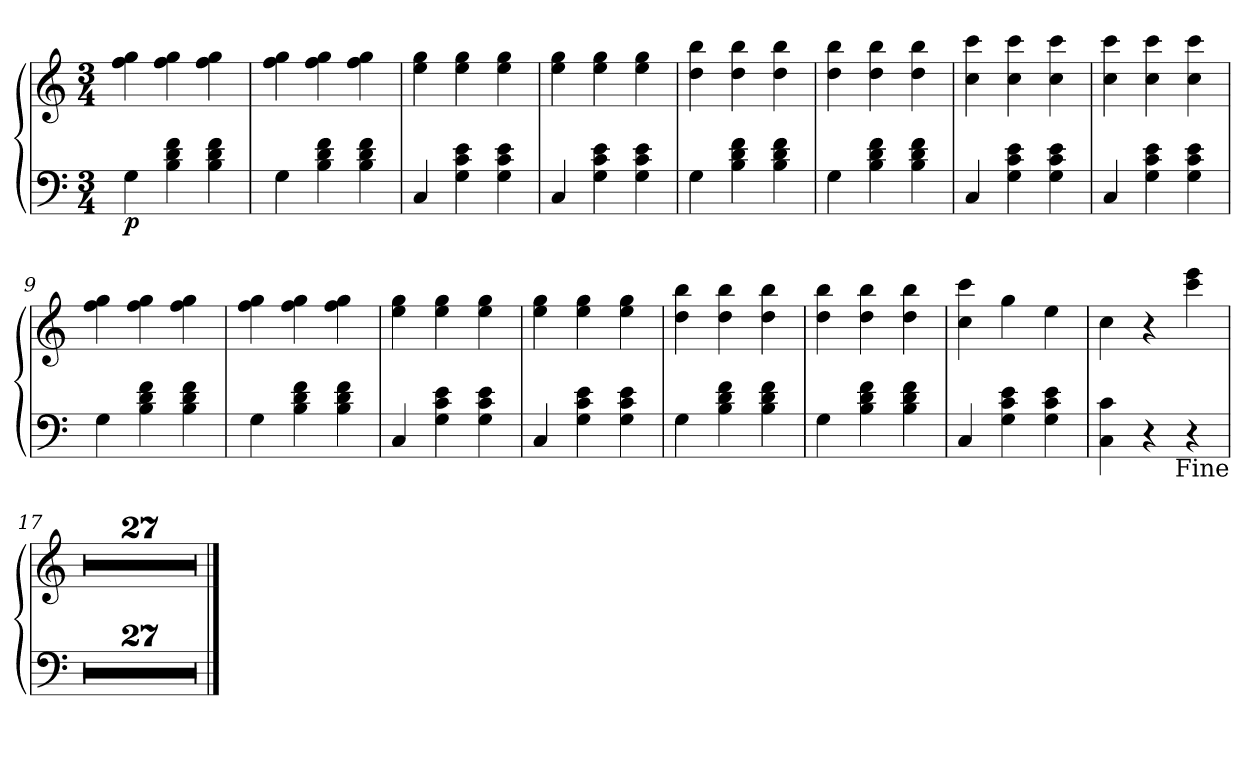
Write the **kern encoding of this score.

**kern	**kern	**dynam
*part1	*part1	*part1
*staff2	*staff1	*staff1/2
*clefF4	*clefG2	*
*k[]	*k[]	*
*M3/4	*M3/4	*
=1	=1	=1
!	!	!LO:DY:b=2
4G\	4ff\ 4gg\	p
4B\ 4d\ 4f\	4ff\ 4gg\	.
4B\ 4d\ 4f\	4ff\ 4gg\	.
=2	=2	=2
4G\	4ff\ 4gg\	.
4B\ 4d\ 4f\	4ff\ 4gg\	.
4B\ 4d\ 4f\	4ff\ 4gg\	.
=3	=3	=3
4C/	4ee\ 4gg\	.
4G\ 4c\ 4e\	4ee\ 4gg\	.
4G\ 4c\ 4e\	4ee\ 4gg\	.
=4	=4	=4
4C/	4ee\ 4gg\	.
4G\ 4c\ 4e\	4ee\ 4gg\	.
4G\ 4c\ 4e\	4ee\ 4gg\	.
=5	=5	=5
4G\	4dd\ 4bb\	.
4B\ 4d\ 4f\	4dd\ 4bb\	.
4B\ 4d\ 4f\	4dd\ 4bb\	.
=6	=6	=6
4G\	4dd\ 4bb\	.
4B\ 4d\ 4f\	4dd\ 4bb\	.
4B\ 4d\ 4f\	4dd\ 4bb\	.
=7	=7	=7
4C/	4cc\ 4ccc\	.
4G\ 4c\ 4e\	4cc\ 4ccc\	.
4G\ 4c\ 4e\	4cc\ 4ccc\	.
!!LO:LB:g=z
=8	=8	=8
4C/	4cc\ 4ccc\	.
4G\ 4c\ 4e\	4cc\ 4ccc\	.
4G\ 4c\ 4e\	4cc\ 4ccc\	.
=9	=9	=9
4G\	4ff\ 4gg\	.
4B\ 4d\ 4f\	4ff\ 4gg\	.
4B\ 4d\ 4f\	4ff\ 4gg\	.
=10	=10	=10
4G\	4ff\ 4gg\	.
4B\ 4d\ 4f\	4ff\ 4gg\	.
4B\ 4d\ 4f\	4ff\ 4gg\	.
=11	=11	=11
4C/	4ee\ 4gg\	.
4G\ 4c\ 4e\	4ee\ 4gg\	.
4G\ 4c\ 4e\	4ee\ 4gg\	.
=12	=12	=12
4C/	4ee\ 4gg\	.
4G\ 4c\ 4e\	4ee\ 4gg\	.
4G\ 4c\ 4e\	4ee\ 4gg\	.
=13	=13	=13
4G\	4dd\ 4bb\	.
4B\ 4d\ 4f\	4dd\ 4bb\	.
4B\ 4d\ 4f\	4dd\ 4bb\	.
=14	=14	=14
4G\	4dd\ 4bb\	.
4B\ 4d\ 4f\	4dd\ 4bb\	.
4B\ 4d\ 4f\	4dd\ 4bb\	.
=15	=15	=15
4C/	4cc\ 4ccc\	.
4G\ 4c\ 4e\	4gg\	.
4G\ 4c\ 4e\	4ee\	.
!!LO:LB:g=z
=16	=16	=16
4C\ 4c\	4cc\	.
4r	4r	.
4r	4ccc\ 4eee\	.
!LO:TX:b:rj:t=Fine	!	!
=17	=17	=17
2.r	2.r	.
=18	=18	=18
2.r	2.r	.
=19	=19	=19
2.r	2.r	.
=20	=20	=20
2.r	2.r	.
=21	=21	=21
2.r	2.r	.
=22	=22	=22
2.r	2.r	.
=23	=23	=23
2.r	2.r	.
=24	=24	=24
2.r	2.r	.
=25	=25	=25
2.r	2.r	.
=26	=26	=26
2.r	2.r	.
!!LO:LB:g=z
=27	=27	=27
2.r	2.r	.
=28	=28	=28
2.r	2.r	.
=29	=29	=29
2.r	2.r	.
=30	=30	=30
2.r	2.r	.
=31	=31	=31
2.r	2.r	.
=32	=32	=32
2.r	2.r	.
=33	=33	=33
2.r	2.r	.
=34	=34	=34
2.r	2.r	.
=35	=35	=35
2.r	2.r	.
=36	=36	=36
2.r	2.r	.
=37	=37	=37
2.r	2.r	.
=38	=38	=38
2.r	2.r	.
!!LO:LB:g=z
=39	=39	=39
2.r	2.r	.
=40	=40	=40
2.r	2.r	.
=41	=41	=41
2.r	2.r	.
=42	=42	=42
2.r	2.r	.
=43	=43	=43
2.r	2.r	.
==	==	==
*-	*-	*-
